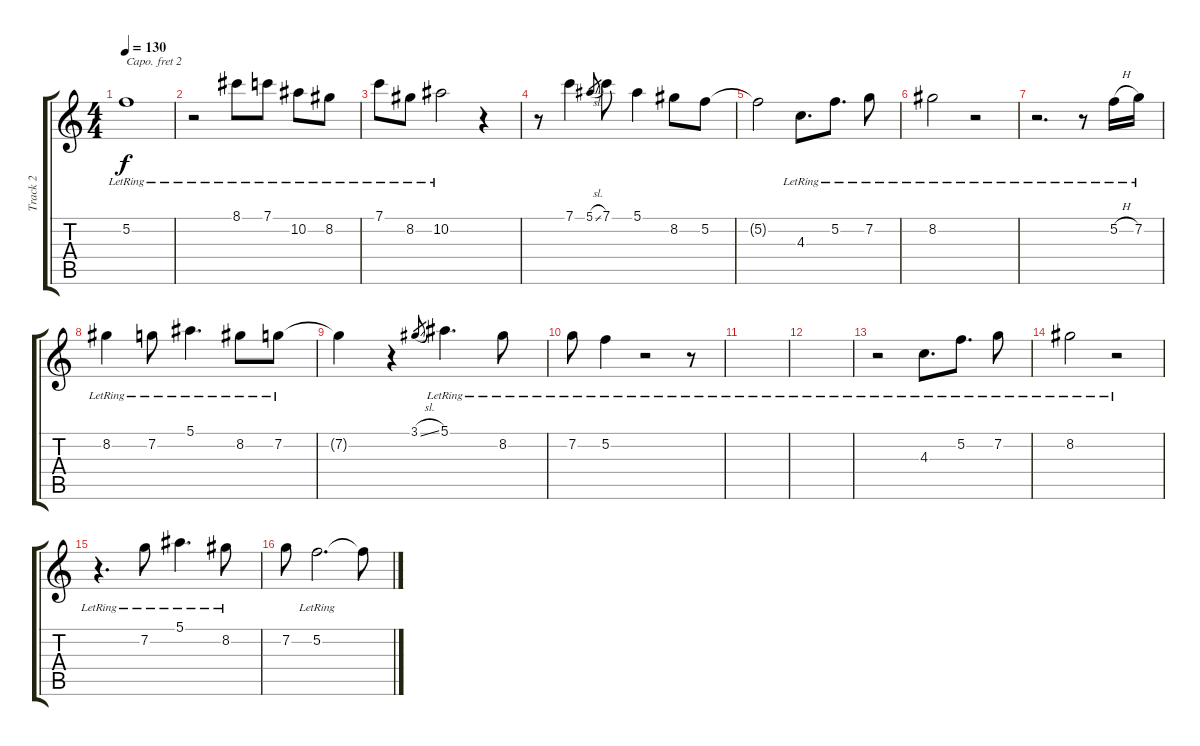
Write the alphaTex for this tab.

\track ("Track 2" "Track 2") {instrument acousticguitarsteel}
\staff {score tabs}
\capo 2
\tuning (Eb4 Bb3 Gb3 Db3 Ab2 Eb2) {hide}
\ts (4 4)
\tempo 130
\clef g2
\ks c
5.2{lr}.1{dy f} |
r.2 8.1{lr}.8 7.1{lr}.8 10.2{lr}.8 8.2{lr}.8 |
7.1{lr}.8 8.2{lr}.8 10.2{lr}.2 r.4 |
r.8 7.1.4 5.1{sl}.8{gr} 7.1.8 5.1.4 8.2.8 5.2.8 |
5.2{t}.2 4.3{lr}.8{d} 5.2{lr}.8{d} 7.2{lr}.8 |
8.2{lr}.2 r.2 |
r.2{d} r.8 5.2{h lr}.16 7.2{lr}.16 |
8.2{lr}.4 7.2{lr}.8 5.1{lr}.4{d} 8.2{lr}.8 7.2{lr}.8 |
7.2{t}.4 r.4 3.1{sl}.8{gr} 5.1{lr}.4{d} 8.2{lr}.8 |
7.2{lr}.8 5.2{lr}.4 r.2 r.8 |
|
|
r.2 4.3{lr}.8{d} 5.2{lr}.8{d} 7.2{lr}.8 |
8.2{lr}.2 r.2 |
r.4{d} 7.2{lr}.8 5.1{lr}.4{d} 8.2{lr}.8 |
7.2.8 5.2{lr}.2{d} 5.2{t}.8
